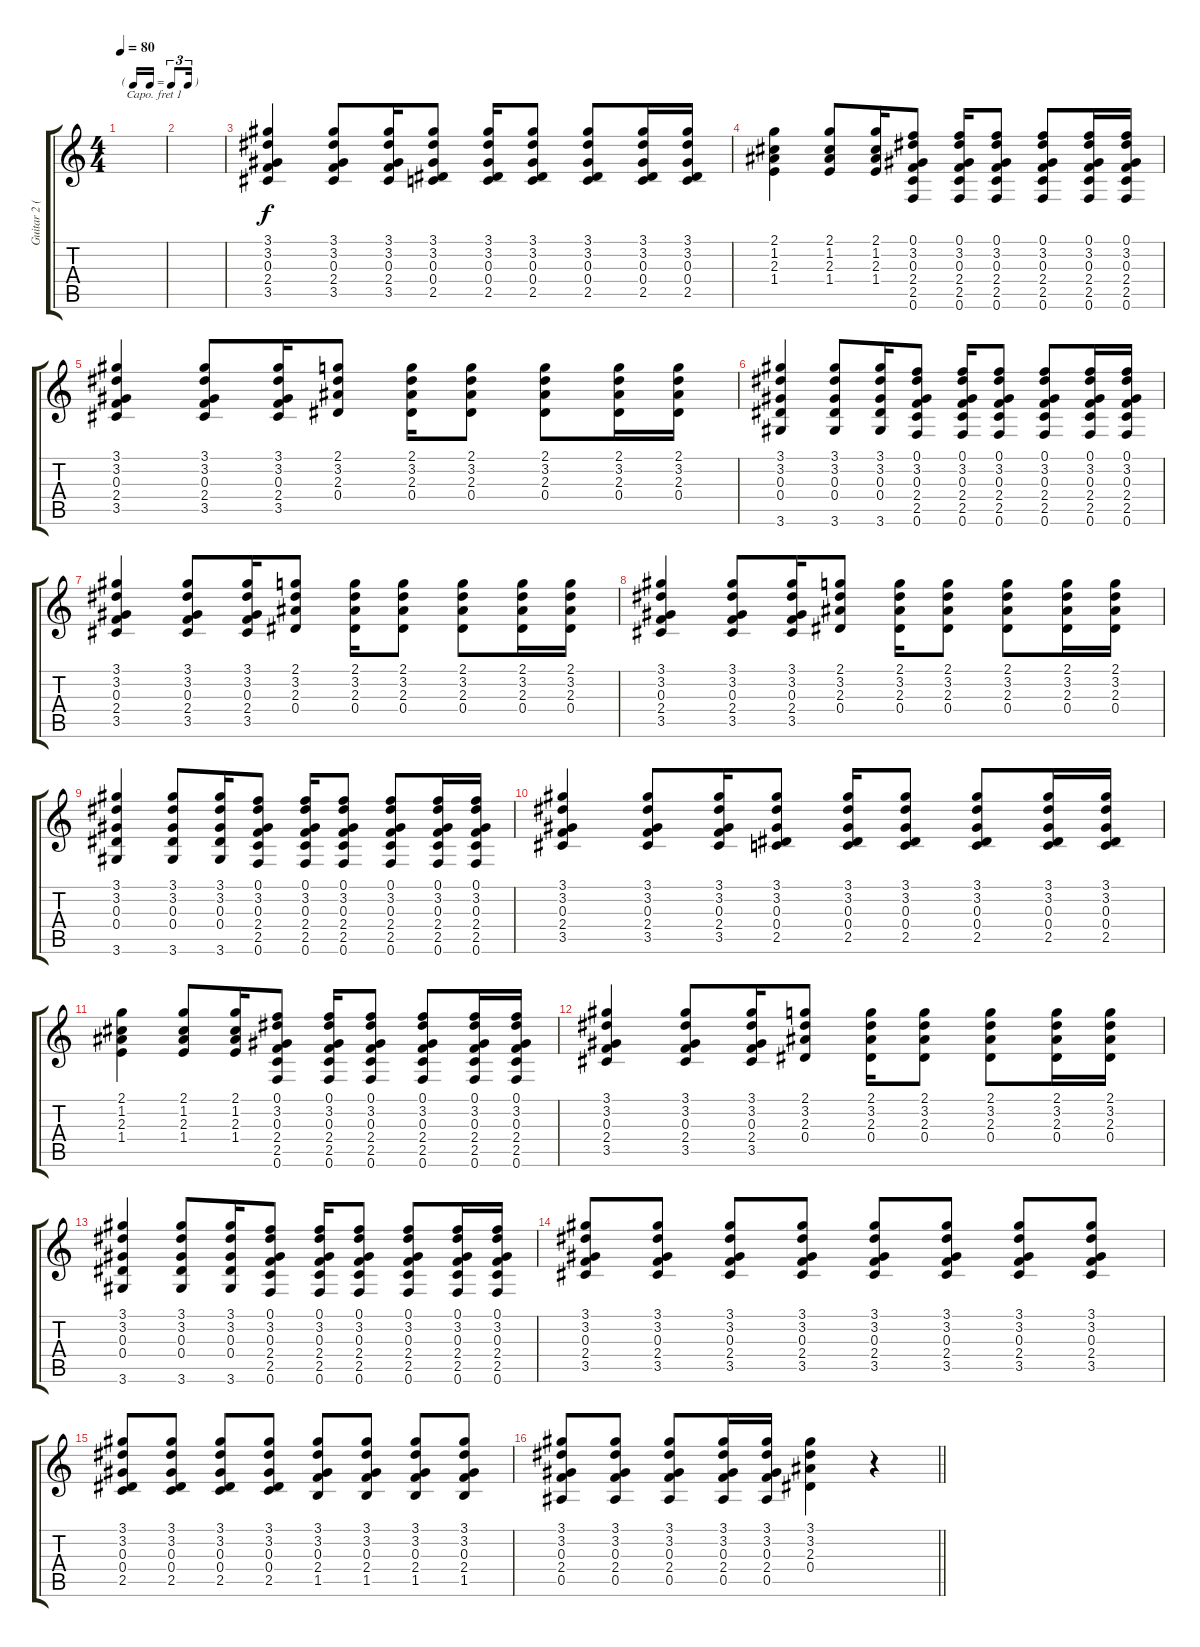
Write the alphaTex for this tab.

\track ("Guitar 2 (R)" "Guitar 2 (") {instrument electricguitarclean}
\staff {score tabs}
\capo 1
\tuning (E4 B3 G3 D3 A2 E2) {hide}
\ts (4 4)
\tf triplet16th
\tempo 80
\clef g2
\ks c
|
|
(3.1 3.2 0.3 2.4 3.5).4 (3.1 3.2 0.3 2.4 3.5).8 (3.1 3.2 0.3 2.4 3.5).16 (3.1 3.2 0.3 0.4 2.5).8 (3.1 3.2 0.3 0.4 2.5).16 (3.1 3.2 0.3 0.4 2.5).8 (3.1 3.2 0.3 0.4 2.5).8 (3.1 3.2 0.3 0.4 2.5).16 (3.1 3.2 0.3 0.4 2.5).16 |
(2.1 1.2 2.3 1.4).4 (2.1 1.2 2.3 1.4).8 (2.1 1.2 2.3 1.4).16 (0.1 3.2 0.3 2.4 2.5 0.6).8 (0.1 3.2 0.3 2.4 2.5 0.6).16 (0.1 3.2 0.3 2.4 2.5 0.6).8 (0.1 3.2 0.3 2.4 2.5 0.6).8 (0.1 3.2 0.3 2.4 2.5 0.6).16 (0.1 3.2 0.3 2.4 2.5 0.6).16 |
(3.1 3.2 0.3 2.4 3.5).4 (3.1 3.2 0.3 2.4 3.5).8 (3.1 3.2 0.3 2.4 3.5).16 (2.1 3.2 2.3 0.4).8 (2.1 3.2 2.3 0.4).16 (2.1 3.2 2.3 0.4).8 (2.1 3.2 2.3 0.4).8 (2.1 3.2 2.3 0.4).16 (2.1 3.2 2.3 0.4).16 |
(3.1 3.2 0.3 0.4 3.6).4 (3.1 3.2 0.3 0.4 3.6).8 (3.1 3.2 0.3 0.4 3.6).16 (0.1 3.2 0.3 2.4 2.5 0.6).8 (0.1 3.2 0.3 2.4 2.5 0.6).16 (0.1 3.2 0.3 2.4 2.5 0.6).8 (0.1 3.2 0.3 2.4 2.5 0.6).8 (0.1 3.2 0.3 2.4 2.5 0.6).16 (0.1 3.2 0.3 2.4 2.5 0.6).16 |
(3.1 3.2 0.3 2.4 3.5).4 (3.1 3.2 0.3 2.4 3.5).8 (3.1 3.2 0.3 2.4 3.5).16 (2.1 3.2 2.3 0.4).8 (2.1 3.2 2.3 0.4).16 (2.1 3.2 2.3 0.4).8 (2.1 3.2 2.3 0.4).8 (2.1 3.2 2.3 0.4).16 (2.1 3.2 2.3 0.4).16 |
(3.1 3.2 0.3 2.4 3.5).4 (3.1 3.2 0.3 2.4 3.5).8 (3.1 3.2 0.3 2.4 3.5).16 (2.1 3.2 2.3 0.4).8 (2.1 3.2 2.3 0.4).16 (2.1 3.2 2.3 0.4).8 (2.1 3.2 2.3 0.4).8 (2.1 3.2 2.3 0.4).16 (2.1 3.2 2.3 0.4).16 |
(3.1 3.2 0.3 0.4 3.6).4 (3.1 3.2 0.3 0.4 3.6).8 (3.1 3.2 0.3 0.4 3.6).16 (0.1 3.2 0.3 2.4 2.5 0.6).8 (0.1 3.2 0.3 2.4 2.5 0.6).16 (0.1 3.2 0.3 2.4 2.5 0.6).8 (0.1 3.2 0.3 2.4 2.5 0.6).8 (0.1 3.2 0.3 2.4 2.5 0.6).16 (0.1 3.2 0.3 2.4 2.5 0.6).16 |
(3.1 3.2 0.3 2.4 3.5).4 (3.1 3.2 0.3 2.4 3.5).8 (3.1 3.2 0.3 2.4 3.5).16 (3.1 3.2 0.3 0.4 2.5).8 (3.1 3.2 0.3 0.4 2.5).16 (3.1 3.2 0.3 0.4 2.5).8 (3.1 3.2 0.3 0.4 2.5).8 (3.1 3.2 0.3 0.4 2.5).16 (3.1 3.2 0.3 0.4 2.5).16 |
(2.1 1.2 2.3 1.4).4 (2.1 1.2 2.3 1.4).8 (2.1 1.2 2.3 1.4).16 (0.1 3.2 0.3 2.4 2.5 0.6).8 (0.1 3.2 0.3 2.4 2.5 0.6).16 (0.1 3.2 0.3 2.4 2.5 0.6).8 (0.1 3.2 0.3 2.4 2.5 0.6).8 (0.1 3.2 0.3 2.4 2.5 0.6).16 (0.1 3.2 0.3 2.4 2.5 0.6).16 |
(3.1 3.2 0.3 2.4 3.5).4 (3.1 3.2 0.3 2.4 3.5).8 (3.1 3.2 0.3 2.4 3.5).16 (2.1 3.2 2.3 0.4).8 (2.1 3.2 2.3 0.4).16 (2.1 3.2 2.3 0.4).8 (2.1 3.2 2.3 0.4).8 (2.1 3.2 2.3 0.4).16 (2.1 3.2 2.3 0.4).16 |
(3.1 3.2 0.3 0.4 3.6).4 (3.1 3.2 0.3 0.4 3.6).8 (3.1 3.2 0.3 0.4 3.6).16 (0.1 3.2 0.3 2.4 2.5 0.6).8 (0.1 3.2 0.3 2.4 2.5 0.6).16 (0.1 3.2 0.3 2.4 2.5 0.6).8 (0.1 3.2 0.3 2.4 2.5 0.6).8 (0.1 3.2 0.3 2.4 2.5 0.6).16 (0.1 3.2 0.3 2.4 2.5 0.6).16 |
(3.1 3.2 0.3 2.4 3.5).8 (3.1 3.2 0.3 2.4 3.5).8 (3.1 3.2 0.3 2.4 3.5).8 (3.1 3.2 0.3 2.4 3.5).8 (3.1 3.2 0.3 2.4 3.5).8 (3.1 3.2 0.3 2.4 3.5).8 (3.1 3.2 0.3 2.4 3.5).8 (3.1 3.2 0.3 2.4 3.5).8 |
(3.1 3.2 0.3 0.4 2.5).8 (3.1 3.2 0.3 0.4 2.5).8 (3.1 3.2 0.3 0.4 2.5).8 (3.1 3.2 0.3 0.4 2.5).8 (3.1 3.2 0.3 2.4 1.5).8 (3.1 3.2 0.3 2.4 1.5).8 (3.1 3.2 0.3 2.4 1.5).8 (3.1 3.2 0.3 2.4 1.5).8 |
\barLineRight lightlight
(3.1 3.2 0.3 2.4 0.5).8 (3.1 3.2 0.3 2.4 0.5).8 (3.1 3.2 0.3 2.4 0.5).8 (3.1 3.2 0.3 2.4 0.5).16 (3.1 3.2 0.3 2.4 0.5).16 (3.1 3.2 2.3 0.4).4 r.4
